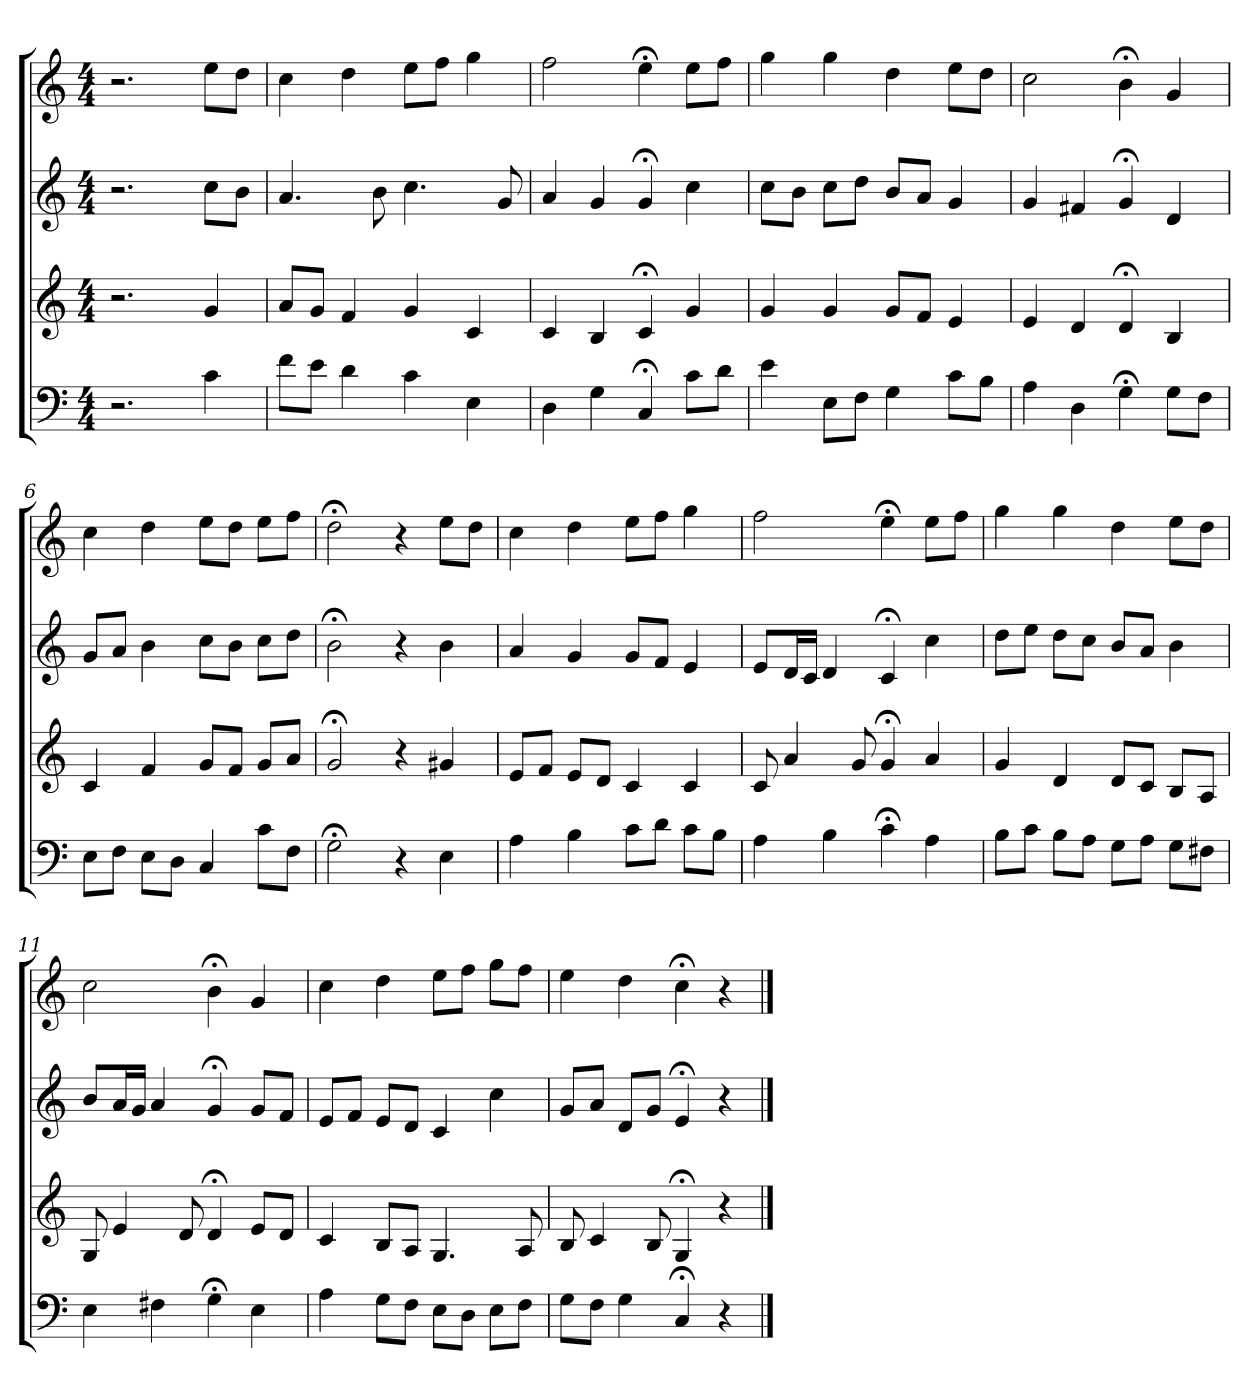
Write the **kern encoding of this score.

**kern	**kern	**kern	**kern
*part4	*part3	*part2	*part1
*staff4	*staff3	*staff2	*staff1
*clefF4	*clefG2	*clefG2	*clefG2
*k[]	*k[]	*k[]	*k[]
*C:	*C:	*C:	*C:
*M4/4	*M4/4	*M4/4	*M4/4
=1	=1	=1	=1
2.r	2.r	2.r	2.r
4c	4g	8cc\L	8ee\L
.	.	8b\J	8dd\J
=2	=2	=2	=2
8f\L	8a/L	4.a	4cc
8e\J	8g/J	.	.
4d	4f	.	4dd
.	.	8b	.
4c	4g	4.cc	8ee\L
.	.	.	8ff\J
4E	4c	.	4gg
.	.	8g	.
=3	=3	=3	=3
4D	4c	4a	2ff
4G	4B	4g	.
4C;<	4c;<	4g;<	4ee;<
8c\L	4g	4cc	8ee\L
8d\J	.	.	8ff\J
=4	=4	=4	=4
4e	4g	8cc\L	4gg
.	.	8b\J	.
8E\L	4g	8cc\L	4gg
8F\J	.	8dd\J	.
4G	8g/L	8b/L	4dd
.	8f/J	8a/J	.
8c\L	4e	4g	8ee\L
8B\J	.	.	8dd\J
=5	=5	=5	=5
4A	4e	4g	2cc
4D	4d	4f#X	.
4G;<	4d;<	4g;<	4b;<
8G\L	4B	4d	4g
8F\J	.	.	.
=6	=6	=6	=6
8E\L	4c	8g/L	4cc
8F\J	.	8a/J	.
8E\L	4f	4b	4dd
8D\J	.	.	.
4C	8g/L	8cc\L	8ee\L
.	8f/J	8b\J	8dd\J
8c\L	8g/L	8cc\L	8ee\L
8F\J	8a/J	8dd\J	8ff\J
=7	=7	=7	=7
2G;<	2g;<	2b;<	2dd;<
4r	4r	4r	4r
4E	4g#X	4b	8ee\L
.	.	.	8dd\J
=8	=8	=8	=8
4A	8e/L	4a	4cc
.	8f/J	.	.
4B	8e/L	4g	4dd
.	8d/J	.	.
8c\L	4c	8g/L	8ee\L
8d\J	.	8f/J	8ff\J
8c\L	4c	4e	4gg
8B\J	.	.	.
=9	=9	=9	=9
4A	8c	8e/L	2ff
.	4a	16d/L	.
.	.	16c/JJ	.
4B	.	4d	.
.	8g	.	.
4c;<	4g;<	4c;<	4ee;<
4A	4a	4cc	8ee\L
.	.	.	8ff\J
=10	=10	=10	=10
8B\L	4g	8dd\L	4gg
8c\J	.	8ee\J	.
8B\L	4d	8dd\L	4gg
8A\J	.	8cc\J	.
8G\L	8d/L	8b/L	4dd
8A\J	8c/J	8a/J	.
8G\L	8B/L	4b	8ee\L
8F#X\J	8A/J	.	8dd\J
=11	=11	=11	=11
4E	8G	8b/L	2cc
.	4e	16a/L	.
.	.	16g/JJ	.
4F#X	.	4a	.
.	8d	.	.
4G;<	4d;<	4g;<	4b;<
4E	8e/L	8g/L	4g
.	8d/J	8f/J	.
=12	=12	=12	=12
4A	4c	8e/L	4cc
.	.	8f/J	.
8G\L	8B/L	8e/L	4dd
8F\J	8A/J	8d/J	.
8E\L	4.G	4c	8ee\L
8D\J	.	.	8ff\J
8E\L	.	4cc	8gg\L
8F\J	8A	.	8ff\J
=13	=13	=13	=13
8G\L	8B	8g/L	4ee
8F\J	4c	8a/J	.
4G	.	8d/L	4dd
.	8B	8g/J	.
4C;<	4G;<	4e;<	4cc;<
4r	4r	4r	4r
==	==	==	==
*-	*-	*-	*-
